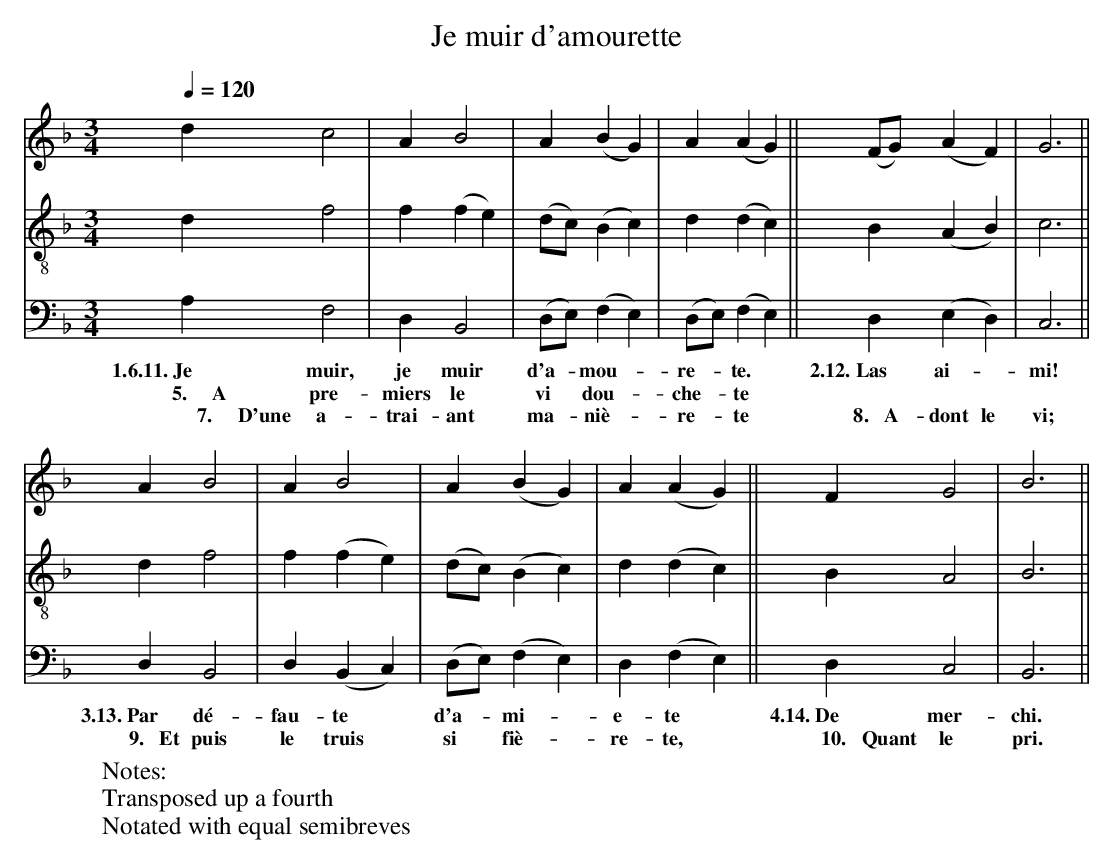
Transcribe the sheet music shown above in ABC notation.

X:1
T:Je muir d'amourette
M:3/4
L:1/4
Q:1/4=120
K:Bb Lydian
V:1 clef=treble
V:2 clef=treble-8 middle=B,
V:3  clef=bass+16 middle=D,%+
[V:1 ]           d    c2  | A   B2  | A       (BG)  | A       (AG)   ||    (F/2G/2)(AF)  | G3 ||
[V:2 ]           D    F2  | F  (FE) |(D/C/)   (B,C) | D       (DC)   ||     B,     (A,B,)| C3 ||
[V:3 ]           A,   F,2 | D,  B,,2|(D,/E,/) (F,E,)|(D,/E,/) (F,E,) ||     D,     (E,D,)| C,3||
w:       1.6.11.~Je   muir, je  muir d'a-*     mou-*  re-*     te.* 2.12.~Las     ai-*  mi!
w:     ~~~5.~~~~~A    pre- miers le  vi*       dou-*  che-*    te*
w:~~~~~~~~7.~~~~~D'une a-  trai- ant ma-*      niè-*  re-*     te*  ~~8.~~~A-dont   le   vi;
[V:1 ]    A   B2  | A  B2    | A       (BG)  | A (AG)   ||       F    G2 | B3  ||
[V:2 ]    D   F2  | F (FE)   |(D/C/)   (B,C) | D (DC)   ||       B,   A,2| B,3 ||
[V:3 ]    D,  B,,2| D,(B,,C,)|(D,/E,/) (F,E,)| D,(F,E,) ||       D,   C,2| B,,3||
w:  3.13.~Par dé-  fau-te*     d'a-*    mi-*   e- te*      4.14.~De   mer- chi.
w:~~~9.~~~Et  puis le truis*   si*     fiè-*  re- te,* ~~~~10.~~~Quant le  pri.
W:Notes:
W:  Transposed up a fourth
W:  Notated with equal semibreves
